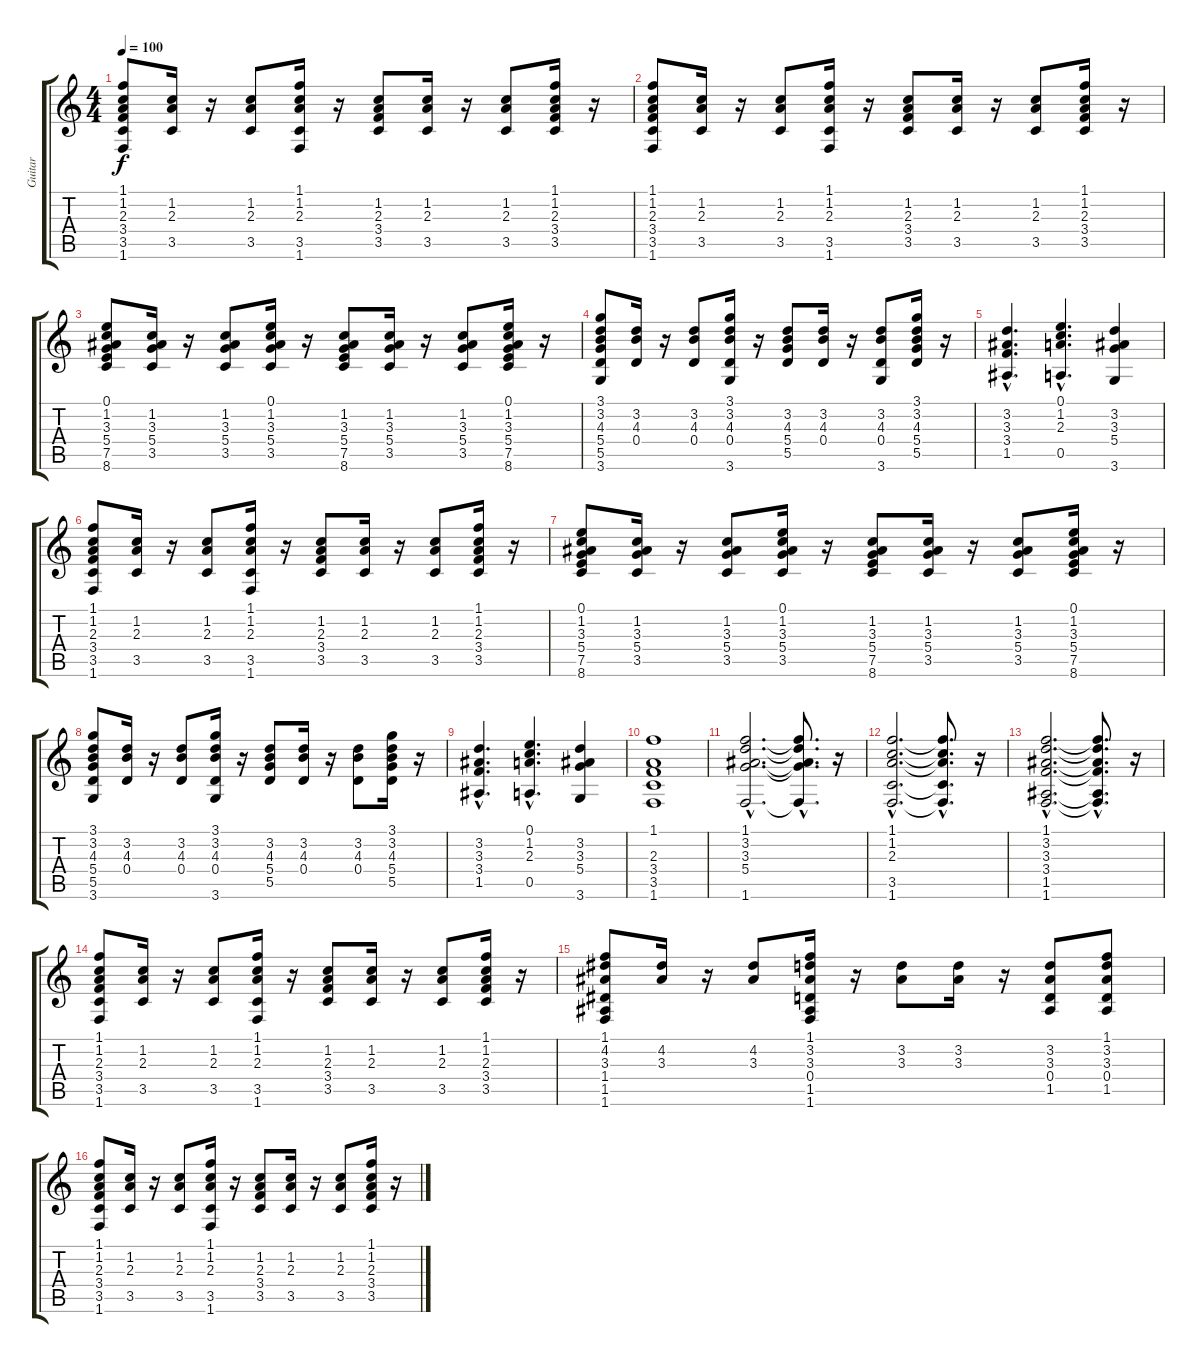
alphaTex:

\track ("Guitar" "Guitar") {instrument acousticguitarsteel}
\staff {score tabs}
\tuning (E4 B3 G3 D3 A2 E2) {hide}
\ts (4 4)
\tempo 100
\clef g2
\ks c
(1.1 1.2 2.3 3.4 3.5 1.6).8{dy f} (1.2 2.3 3.5).16 r.16 (1.2 2.3 3.5).8 (1.1 1.2 2.3 3.5 1.6).16 r.16 (1.2 2.3 3.4 3.5).8 (1.2 2.3 3.5).16 r.16 (1.2 2.3 3.5).8 (1.1 1.2 2.3 3.4 3.5).16 r.16 |
(1.1 1.2 2.3 3.4 3.5 1.6).8 (1.2 2.3 3.5).16 r.16 (1.2 2.3 3.5).8 (1.1 1.2 2.3 3.5 1.6).16 r.16 (1.2 2.3 3.4 3.5).8 (1.2 2.3 3.5).16 r.16 (1.2 2.3 3.5).8 (1.1 1.2 2.3 3.4 3.5).16 r.16 |
(0.1 1.2 3.3 5.4 7.5 8.6).8 (1.2 3.3 5.4 3.5).16 r.16 (1.2 3.3 5.4 3.5).8 (0.1 1.2 3.3 5.4 3.5).16 r.16 (1.2 3.3 5.4 7.5 8.6).8 (1.2 3.3 5.4 3.5).16 r.16 (1.2 3.3 5.4 3.5).8 (0.1 1.2 3.3 5.4 7.5 8.6).16 r.16 |
(3.1 3.2 4.3 5.4 5.5 3.6).8 (3.2 4.3 0.4).16 r.16 (3.2 4.3 0.4).8 (3.1 3.2 4.3 0.4 3.6).16 r.16 (3.2 4.3 5.4 5.5).8 (3.2 4.3 0.4).16 r.16 (3.2 4.3 0.4 3.6).8 (3.1 3.2 4.3 5.4 5.5).16 r.16 |
(3.2{hac} 3.3{hac} 3.4{hac} 1.5{hac}).4{d} (0.1{hac} 1.2{hac} 2.3{hac} 0.5{hac}).4{d} (3.2 3.3 5.4 3.6).4 |
(1.1 1.2 2.3 3.4 3.5 1.6).8 (1.2 2.3 3.5).16 r.16 (1.2 2.3 3.5).8 (1.1 1.2 2.3 3.5 1.6).16 r.16 (1.2 2.3 3.4 3.5).8 (1.2 2.3 3.5).16 r.16 (1.2 2.3 3.5).8 (1.1 1.2 2.3 3.4 3.5).16 r.16 |
(0.1 1.2 3.3 5.4 7.5 8.6).8 (1.2 3.3 5.4 3.5).16 r.16 (1.2 3.3 5.4 3.5).8 (0.1 1.2 3.3 5.4 3.5).16 r.16 (1.2 3.3 5.4 7.5 8.6).8 (1.2 3.3 5.4 3.5).16 r.16 (1.2 3.3 5.4 3.5).8 (0.1 1.2 3.3 5.4 7.5 8.6).16 r.16 |
(3.1 3.2 4.3 5.4 5.5 3.6).8 (3.2 4.3 0.4).16 r.16 (3.2 4.3 0.4).8 (3.1 3.2 4.3 0.4 3.6).16 r.16 (3.2 4.3 5.4 5.5).8 (3.2 4.3 0.4).16 r.16 (3.2 4.3 0.4).8 (3.1 3.2 4.3 5.4 5.5).16 r.16 |
(3.2{hac} 3.3{hac} 3.4{hac} 1.5{hac}).4{d} (0.1{hac} 1.2{hac} 2.3{hac} 0.5{hac}).4{d} (3.2 3.3 5.4 3.6).4 |
(1.1 2.3 3.4 3.5 1.6).1 |
(1.1{hac} 3.2{hac} 3.3{hac} 5.4{hac} 1.6{hac}).2{d} (1.1{hac t} 3.2{hac t} 3.3{hac t} 5.4{hac t} 1.6{hac t}).8{d} r.16 |
(1.1{hac} 1.2{hac} 2.3{hac} 3.5{hac} 1.6{hac}).2{d} (1.1{hac t} 1.2{hac t} 2.3{hac t} 3.5{hac t} 1.6{hac t}).8{d} r.16 |
(1.1{hac} 3.2{hac} 3.3{hac} 3.4{hac} 1.5{hac} 1.6{hac}).2{d} (1.1{hac t} 3.2{hac t} 3.3{hac t} 3.4{hac t} 1.5{hac t} 1.6{hac t}).8{d} r.16 |
(1.1 1.2 2.3 3.4 3.5 1.6).8 (1.2 2.3 3.5).16 r.16 (1.2 2.3 3.5).8 (1.1 1.2 2.3 3.5 1.6).16 r.16 (1.2 2.3 3.4 3.5).8 (1.2 2.3 3.5).16 r.16 (1.2 2.3 3.5).8 (1.1 1.2 2.3 3.4 3.5).16 r.16 |
(1.1 4.2 3.3 1.4 1.5 1.6).8 (4.2 3.3).16 r.16 (4.2 3.3).8 (1.1 3.2 3.3 0.4 1.5 1.6).16 r.16 (3.2 3.3).8 (3.2 3.3).16 r.16 (3.2 3.3 0.4 1.5).8 (1.1 3.2 3.3 0.4 1.5).8 |
(1.1 1.2 2.3 3.4 3.5 1.6).8 (1.2 2.3 3.5).16 r.16 (1.2 2.3 3.5).8 (1.1 1.2 2.3 3.5 1.6).16 r.16 (1.2 2.3 3.4 3.5).8 (1.2 2.3 3.5).16 r.16 (1.2 2.3 3.5).8 (1.1 1.2 2.3 3.4 3.5).16 r.16
